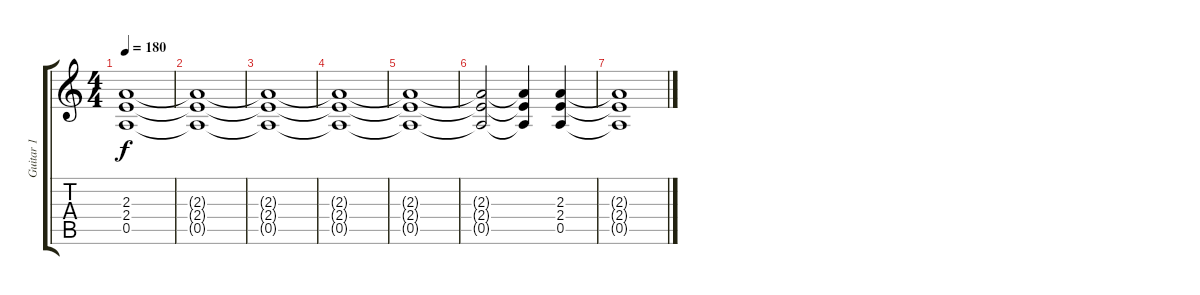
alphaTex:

\track ("Guitar 1" "Guitar 1") {instrument distortionguitar}
\staff {score tabs}
\tuning (E4 B3 G3 D3 A2 E2) {hide}
\ts (4 4)
\tempo 180
\clef g2
\ks c
(2.3 2.4 0.5).1{dy f} |
(2.3{t} 2.4{t} 0.5{t}).1 |
(2.3{t} 2.4{t} 0.5{t}).1 |
(2.3{t} 2.4{t} 0.5{t}).1 |
(2.3{t} 2.4{t} 0.5{t}).1 |
(2.3{t} 2.4{t} 0.5{t}).2 (2.3{t} 2.4{t} 0.5{t}).4 (2.3 2.4 0.5).4 |
(2.3{t} 2.4{t} 0.5{t}).1
